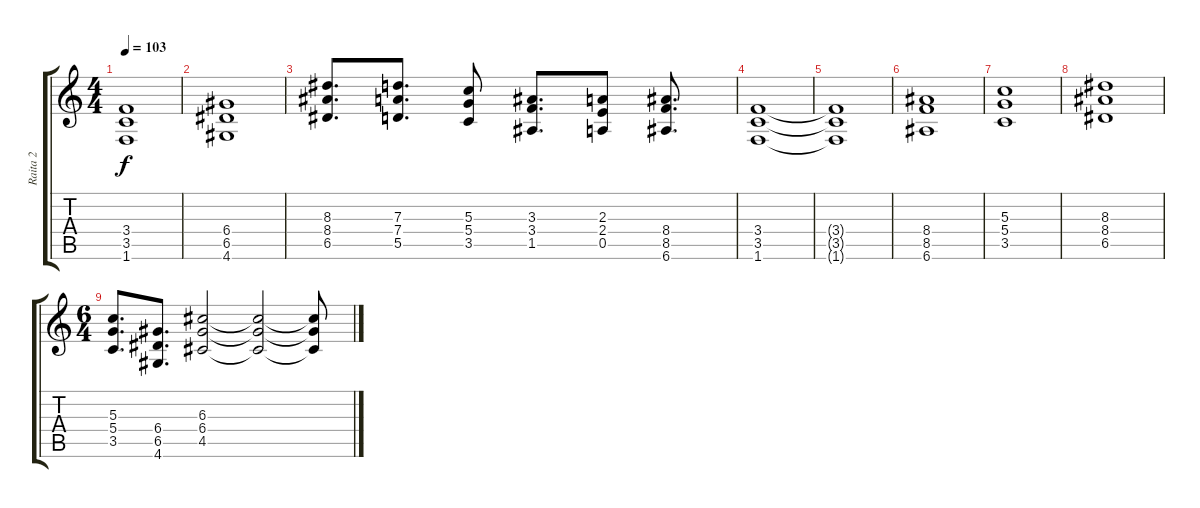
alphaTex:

\track ("Raita 2" "Raita 2") {instrument distortionguitar}
\staff {score tabs}
\tuning (E4 B3 G3 D3 A2 E2) {hide}
\ts (4 4)
\tempo 103
\clef g2
\ks c
(3.4{t} 3.5{t} 1.6{t}).1{dy f} |
(6.4 6.5 4.6).1 |
(8.3 8.4 6.5).8{d} (7.3 7.4 5.5).8{d} (5.3 5.4 3.5).8 (3.3 3.4 1.5).8{d} (2.3 2.4 0.5).8 (8.4 8.5 6.6).8{d} |
(3.4 3.5 1.6).1 |
(3.4{t} 3.5{t} 1.6{t}).1 |
(8.4 8.5 6.6).1 |
(5.3 5.4 3.5).1 |
(8.3 8.4 6.5).1 |
\ts (6 4)
(5.3 5.4 3.5).8{d} (6.4 6.5 4.6).8{d} (6.3 6.4 4.5).2 (6.3{t} 6.4{t} 4.5{t}).2 (6.3{t} 6.4{t} 4.5{t}).8
